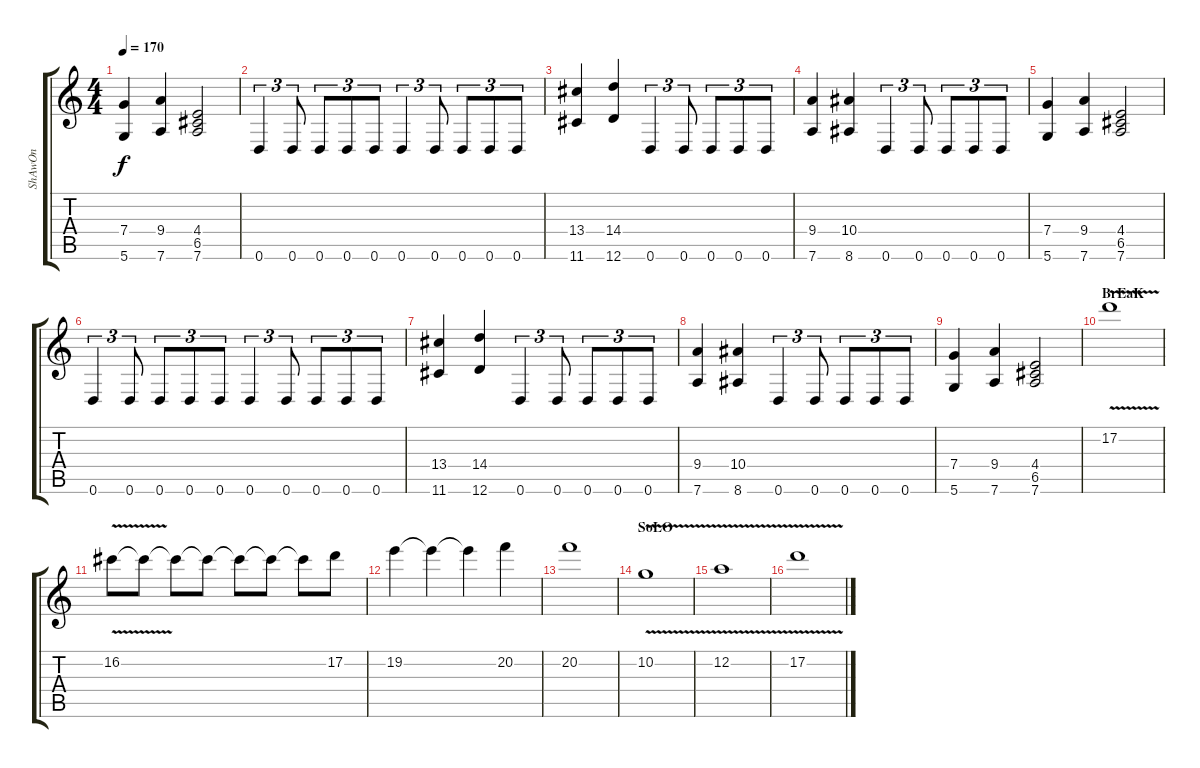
\track ("ShAwOn" "ShAwOn") {instrument overdrivenguitar}
\staff {score tabs}
\tuning (D4 A3 F3 C3 G2 D2) {hide}
\ts (4 4)
\tempo 170
\clef g2
\ks c
(7.4 5.6).4{dy f} (9.4 7.6).4 (4.4 6.5 7.6).2 |
0.6.4{tu (3 2)} 0.6.8{tu (3 2)} 0.6.8{tu (3 2)} 0.6.8{tu (3 2)} 0.6.8{tu (3 2)} 0.6.4{tu (3 2)} 0.6.8{tu (3 2)} 0.6.8{tu (3 2)} 0.6.8{tu (3 2)} 0.6.8{tu (3 2)} |
(13.4 11.6).4 (14.4 12.6).4 0.6.4{tu (3 2)} 0.6.8{tu (3 2)} 0.6.8{tu (3 2)} 0.6.8{tu (3 2)} 0.6.8{tu (3 2)} |
(9.4 7.6).4 (10.4 8.6).4 0.6.4{tu (3 2)} 0.6.8{tu (3 2)} 0.6.8{tu (3 2)} 0.6.8{tu (3 2)} 0.6.8{tu (3 2)} |
(7.4 5.6).4 (9.4 7.6).4 (4.4 6.5 7.6).2 |
0.6.4{tu (3 2)} 0.6.8{tu (3 2)} 0.6.8{tu (3 2)} 0.6.8{tu (3 2)} 0.6.8{tu (3 2)} 0.6.4{tu (3 2)} 0.6.8{tu (3 2)} 0.6.8{tu (3 2)} 0.6.8{tu (3 2)} 0.6.8{tu (3 2)} |
(13.4 11.6).4 (14.4 12.6).4 0.6.4{tu (3 2)} 0.6.8{tu (3 2)} 0.6.8{tu (3 2)} 0.6.8{tu (3 2)} 0.6.8{tu (3 2)} |
(9.4 7.6).4 (10.4 8.6).4 0.6.4{tu (3 2)} 0.6.8{tu (3 2)} 0.6.8{tu (3 2)} 0.6.8{tu (3 2)} 0.6.8{tu (3 2)} |
(7.4 5.6).4 (9.4 7.6).4 (4.4 6.5 7.6).2 |
\section ("" "BrEaK")
17.2{v}.1 |
16.2{v}.8 16.2{t}.8 16.2{t}.8 16.2{t}.8 16.2{t}.8 16.2{t}.8 16.2{t}.8 17.2.8 |
19.2.4 19.2{t}.4 19.2{t}.4 20.2.4 |
20.2.1 |
\section ("" "SoLO")
10.2{v}.1 |
12.2{v}.1 |
17.2{v}.1
